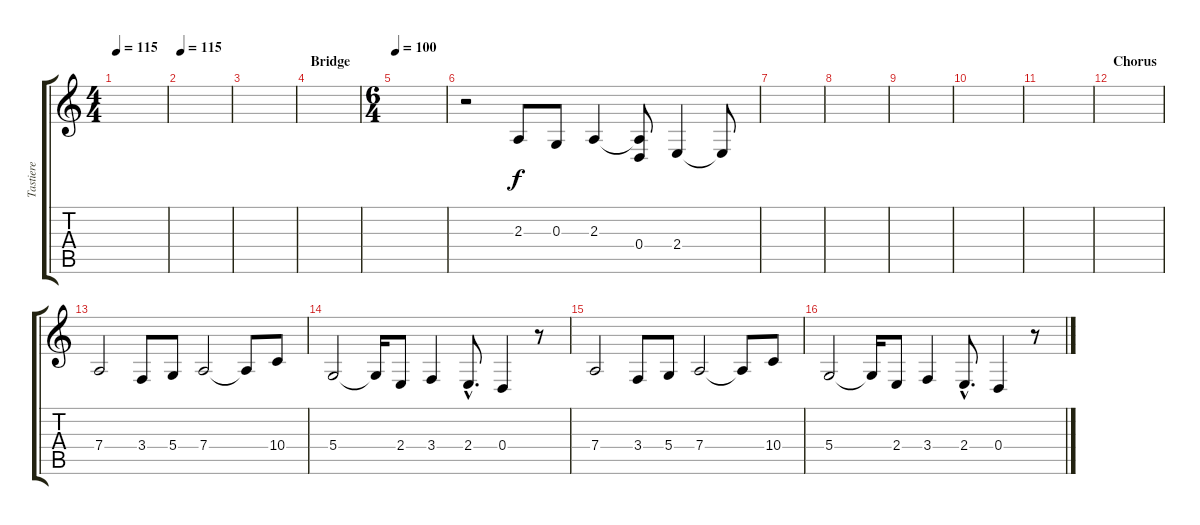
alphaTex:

\track ("Tastiere" "Tastiere") {instrument stringensemble1}
\staff {score tabs}
\tuning (E4 B3 G3 D3 A2 E2) {hide}
\ts (4 4)
\tempo 115
\clef g2
\ks c
|
\tempo 115
|
|
\section ("" "Bridge")
|
\ts (6 4)
\tempo 100
|
r.2 2.3.8 0.3.8 2.3.4 (2.3{t} 0.4).8 2.4.4 2.4{t}.8 |
|
|
|
|
|
\section ("" "Chorus")
|
7.4.2 3.4.8 5.4.8 7.4.2 7.4{t}.8 10.4.8 |
5.4.2 5.4{t}.16 2.4.8 3.4.4 2.4{hac}.8{d} 0.4.4 r.8 |
7.4.2 3.4.8 5.4.8 7.4.2 7.4{t}.8 10.4.8 |
5.4.2 5.4{t}.16 2.4.8 3.4.4 2.4{hac}.8{d} 0.4.4 r.8
